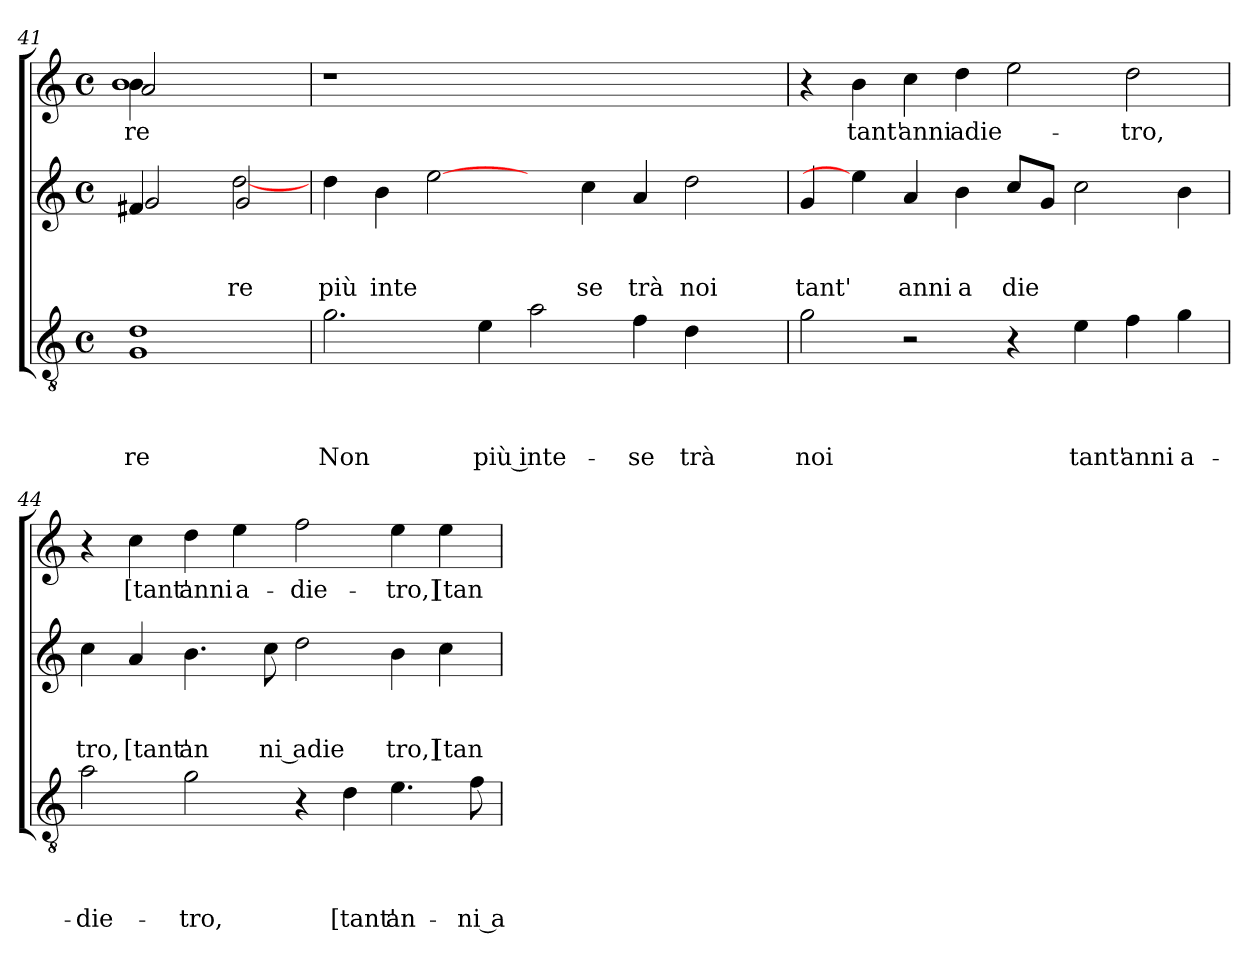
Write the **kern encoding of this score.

**kern	**text	**text	**text	**text	**kern	**text	**text	**text	**kern	**text
*part3	*part3	*part3	*part3	*part3	*part2	*part2	*part2	*part2	*part1	*part1
*staff3	*staff3	*staff3	*staff3	*staff3	*staff2	*staff2	*staff2	*staff2	*staff1	*staff1
*clefGv2	*	*	*	*	*clefG2	*	*	*	*clefG2	*
*k[]	*	*	*	*	*k[]	*	*	*	*k[]	*
*C:	*	*	*	*	*C:	*	*	*	*C:	*
*M4/4	*	*	*	*	*M4/4	*	*	*	*M4/4	*
*met(c)	*	*	*	*	*met(c)	*	*	*	*met(c)	*
=41	=41	=41	=41	=41	=41	=41	=41	=41	=41	=41
!	!	!	!	!LO:LY:b	!	!	!	!	!	!LO:LY:b
*	*	*	*	*	*^	*	*	*	*^	*
*	*	*	*	*	*	*^	*	*	*	*	*^	*
!	!	!	!	!	!	!	!	!	!	!	!	!	!	!LO:LY:b
1G 1d	.	.	.	re	4f#X/	2g/	4f#X/	.	.	.	4b\	2a/	1b	re
.	.	.	.	.	2.ryy	.	4ryy	.	.	.	2.ryy	.	.	.
!	!	!	!	!	!	!	!	!	!	!LO:LY:b	!	!	!	!
!	!	!	!	!	!	!	!	!	!	!LO:LY:b	!	!	!	!
.	.	.	.	.	.	[>2dd\	2g/	.	.	re	.	2ryy	.	.
*	*	*	*	*	*	*	*	*	*	*	*	*v	*v	*
!!LO:PB:g=z
=42	=42	=42	=42	=42	=42	=42	=42	=42	=42	=42	=42	=42	=42
!	!	!	!	!LO:LY:b	!	!	!	!	!	!LO:LY:b	!	!	!
*	*	*	*	*	*v	*v	*v	*	*	*	*	*	*
*	*	*	*	*	*	*	*	*	*v	*v	*
2.g\	.	.	.	Non	4dd\	.	.	più	1r	.
!	!	!	!	!	!	!	!	!LO:LY:b	!	!
.	.	.	.	.	4b\	.	.	inte	.	.
.	.	.	.	.	[2ee\	.	.	.	.	.
!	!	!	!	!LO:LY:b:rj	!	!	!	!	!	!
4e\	.	.	.	più inte-	.	.	.	.	.	.
2a\	.	.	.	.	4ryy	.	.	.	1ryy	.
!	!	!	!	!	!	!	!	!LO:LY:b	!	!
.	.	.	.	.	4cc\	.	.	se	.	.
!	!	!	!	!LO:LY:b	!	!	!	!LO:LY:b	!	!
4f\	.	.	.	-se	4a/	.	.	trà	.	.
!	!	!	!	!LO:LY:b	!	!	!	!LO:LY:b	!	!
4d\	.	.	.	trà	2dd\	.	.	noi	.	.
4ryy	.	.	.	.	.	.	.	.	4ryy	.
=43	=43	=43	=43	=43	=43	=43	=43	=43	=43	=43
!	!	!	!	!LO:LY:b	!	!	!	!LO:LY:b	!	!
2g\	.	.	.	noi	4g/	.	.	tant'	4r	.
!	!	!	!	!	!	!	!	!	!	!LO:LY:b
.	.	.	.	.	4ee\]	.	.	.	4b\	tant'
!	!	!	!	!	!	!	!	!LO:LY:b	!	!LO:LY:b
2r	.	.	.	.	4a/	.	.	anni	4cc\	anni
!	!	!	!	!	!	!	!	!LO:LY:b	!	!LO:LY:b
.	.	.	.	.	4b\	.	.	a	4dd\	adie-
!	!	!	!	!	!	!	!	!LO:LY:b	!	!
4r	.	.	.	.	8cc/L	.	.	die	2ee\	.
.	.	.	.	.	8g/J	.	.	.	.	.
!	!	!	!	!LO:LY:b	!	!	!	!	!	!
4e\	.	.	.	tant'	2cc\	.	.	.	.	.
!	!	!	!	!LO:LY:b	!	!	!	!	!	!LO:LY:b
4f\	.	.	.	anni	.	.	.	.	2dd\	-tro,
!	!	!	!	!LO:LY:b	!	!	!	!	!	!
4g\	.	.	.	a-	4b\	.	.	.	.	.
=44	=44	=44	=44	=44	=44	=44	=44	=44	=44	=44
!	!	!	!	!LO:LY:b	!	!	!	!LO:LY:b	!	!
2a\	.	.	.	-die-	4cc\	.	.	tro,	4r	.
!	!	!	!	!	!	!	!	!LO:LY:b	!	!LO:LY:b
.	.	.	.	.	4a/	.	.	[tant'	4cc\	[tant'
!	!	!	!	!LO:LY:b	!	!	!	!LO:LY:b	!	!LO:LY:b
2g\	.	.	.	-tro,	4.b\	.	.	an	4dd\	anni
!	!	!	!	!	!	!	!	!	!	!LO:LY:b
.	.	.	.	.	.	.	.	.	4ee\	a-
!	!	!	!	!	!	!	!	!LO:LY:b:rj	!	!
.	.	.	.	.	8cc\	.	.	ni adie	.	.
!	!	!	!	!	!	!	!	!	!	!LO:LY:b
4r	.	.	.	.	2dd\	.	.	.	2ff\	-die-
!	!	!	!	!LO:LY:b	!	!	!	!	!	!
4d\	.	.	.	[tant'	.	.	.	.	.	.
!	!	!	!	!LO:LY:b	!	!	!	!LO:LY:b	!	!LO:LY:b
4.e\	.	.	.	an-	4b\	.	.	tro,]	4ee\	-tro,]
!	!	!	!	!	!	!	!	!LO:LY:b	!	!LO:LY:b
.	.	.	.	.	4cc\	.	.	[tan	4ee\	[tan-
!	!	!	!	!LO:LY:b:rj	!	!	!	!	!	!
8f\	.	.	.	-ni a-	.	.	.	.	.	.
=	=	=	=	=	=	=	=	=	=	=
*-	*-	*-	*-	*-	*-	*-	*-	*-	*-	*-
